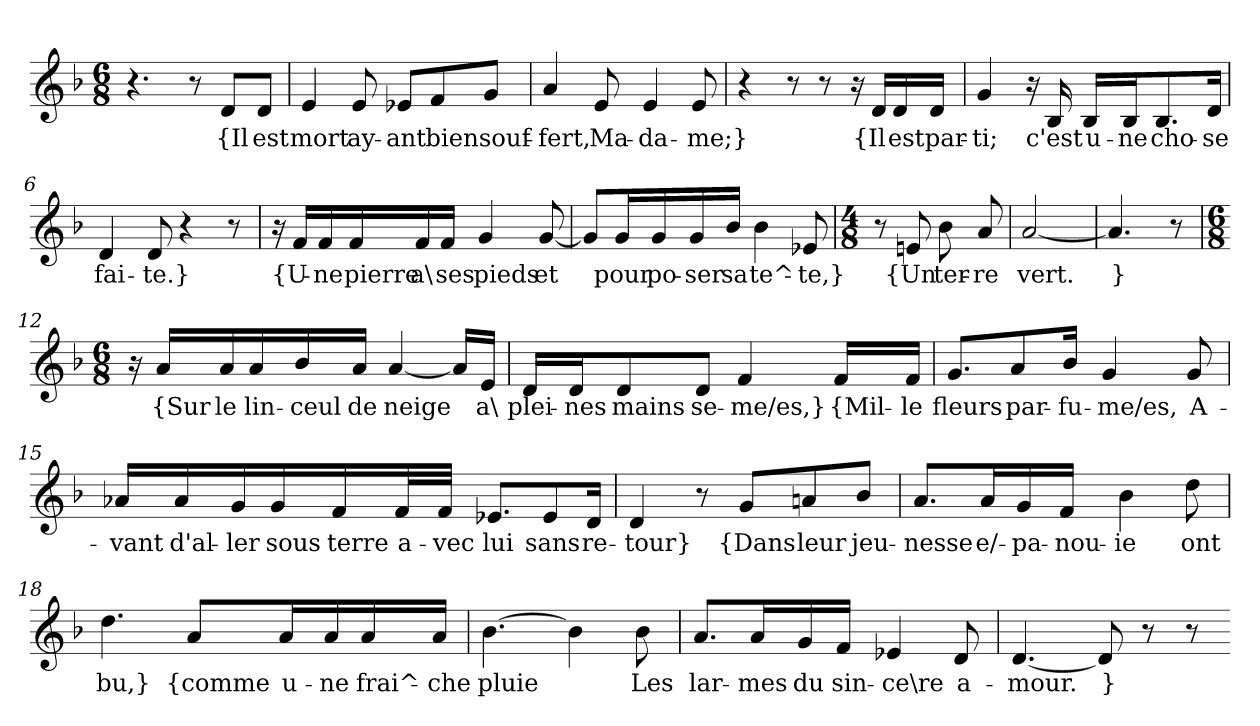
**kern	**text
*part1	*part1
*staff1	*staff1
*clefG2	*
*k[b-]	*
*M6/8	*
=1	=1
4.r	.
8r	.
8d/L	{Il
8d/J	est
=2	=2
4e	mort
8e	ay-
8e-X/L	-ant
8f/	bien
8g/J	souf-
=3	=3
4a	-fert,
8e	Ma-
4e	-da-
8e	-me;}
=4	=4
4r	.
8r	.
8r	.
16r	.
16d/LL	{Il
16d/	est
16d/JJ	par-
=5	=5
4g	-ti;
16r	.
16B-	c'est
16B-/LL	u-
16B-/J	-ne
8.B-/	cho-
16d/Jk	-se
=6	=6
4d	fai-
8d	-te.}
4r	.
8r	.
=7	=7
16r	.
16f/LL	{U-
16f/	-ne
16f/	pierre
16f/	a\
16f/JJ	ses
4g	pieds
[8g	et
=8	=8
8g/L]	.
16g/L	pour
16g/	po-
16g/	-ser
16b-/JJ	sa
4b-	te^-
8e-X	-te,}
=9	=9
*M4/8	*
8r	.
8en	{Un
8b-	ter-
8a	-re
=10	=10
[2a	vert.
=11	=11
4.a]	}
8r	.
=12	=12
*M6/8	*
16r	.
16a/LL	{Sur
16a/	le
16a/	lin-
16b-/	-ceul
16a/JJ	de
[4a	neige
16a/LL]	.
16e/JJ	a\
=13	=13
16d/LL	plei-
16d/J	-nes
8d/	mains
8d/J	se-
4f	-me/es,}
16f/LL	{Mil-
16f/JJ	-le
=14	=14
8.g/L	fleurs
8a/	par-
16b-/Jk	-fu-
4g	-me/es,
8g	A-
=15	=15
16a-X/LL	-vant
16a-/	d'al-
16g/	-ler
16g/	sous
16f/	terre
32f/L	a-
32f/JJJ	-vec
8.e-X/L	lui
8e-/	sans
16d/Jk	re-
=16	=16
4d	-tour}
8r	.
8g/L	{Dans
8an/	leur
8b-/J	jeu-
=17	=17
8.a/L	-nesse
16a/L	e/-
16g/	-pa-
16f/JJ	-nou-
4b-	-ie
8dd	ont
=18	=18
4.dd	bu,}
8a/L	{comme
16a/L	u-
16a/	-ne
16a/	frai^-
16a/JJ	-che
=19	=19
[4.b-	pluie
4b-]	.
8b-	Les
=20	=20
8.a/L	lar-
16a/L	-mes
16g/	du
16f/JJ	sin-
4e-X	-ce\re
8d	a-
=21	=21
[4.d	-mour.
8d]	}
8r	.
8r	.
=-	=-
*-	*-
